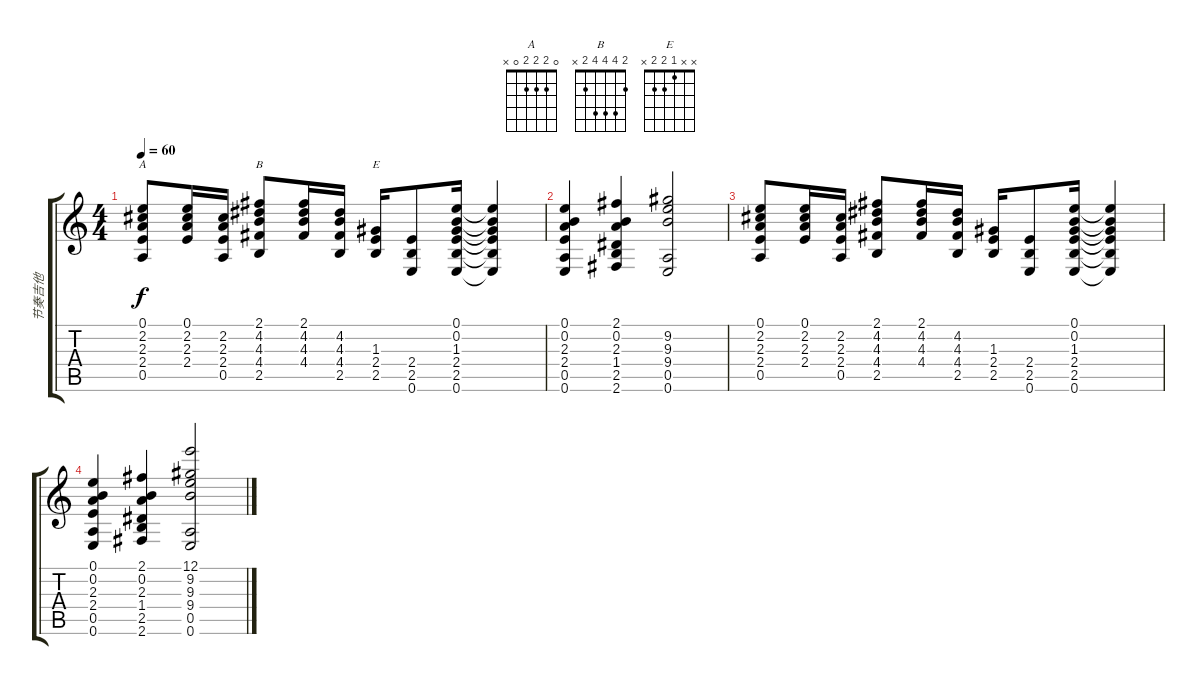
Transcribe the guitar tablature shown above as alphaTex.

\track ("节奏吉他" "节奏吉他") {instrument acousticguitarnylon}
\staff {score tabs}
\tuning (E4 B3 G3 D3 A2 E2) {hide}
\chord ("A" 0 2 2 2 0 x)
\chord ("B" 2 4 4 4 2 x)
\chord ("E" x x 1 2 2 x)
\ts (4 4)
\tempo 60
\clef g2
\ks c
(0.1 2.2 2.3 2.4 0.5).8{ch "A" dy f} (0.1 2.2 2.3 2.4).16 (2.2 2.3 2.4 0.5).16 (2.1 4.2 4.3 4.4 2.5).8{ch "B"} (2.1 4.2 4.3 4.4).16 (4.2 4.3 4.4 2.5).16 (1.3 2.4 2.5).16{ch "E"} (2.4 2.5 0.6).8 (0.1 0.2 1.3 2.4 2.5 0.6).16 (0.1{t} 0.2{t} 1.3{t} 2.4{t} 2.5{t} 0.6{t}).4 |
(0.1 0.2 2.3 2.4 0.5 0.6).4 (2.1 0.2 2.3 1.4 2.5 2.6).4 (9.2 9.3 9.4 0.5 0.6).2 |
(0.1 2.2 2.3 2.4 0.5).8 (0.1 2.2 2.3 2.4).16 (2.2 2.3 2.4 0.5).16 (2.1 4.2 4.3 4.4 2.5).8 (2.1 4.2 4.3 4.4).16 (4.2 4.3 4.4 2.5).16 (1.3 2.4 2.5).16 (2.4 2.5 0.6).8 (0.1 0.2 1.3 2.4 2.5 0.6).16 (0.1{t} 0.2{t} 1.3{t} 2.4{t} 2.5{t} 0.6{t}).4 |
(0.1 0.2 2.3 2.4 0.5 0.6).4 (2.1 0.2 2.3 1.4 2.5 2.6).4 (12.1 9.2 9.3 9.4 0.5 0.6).2
